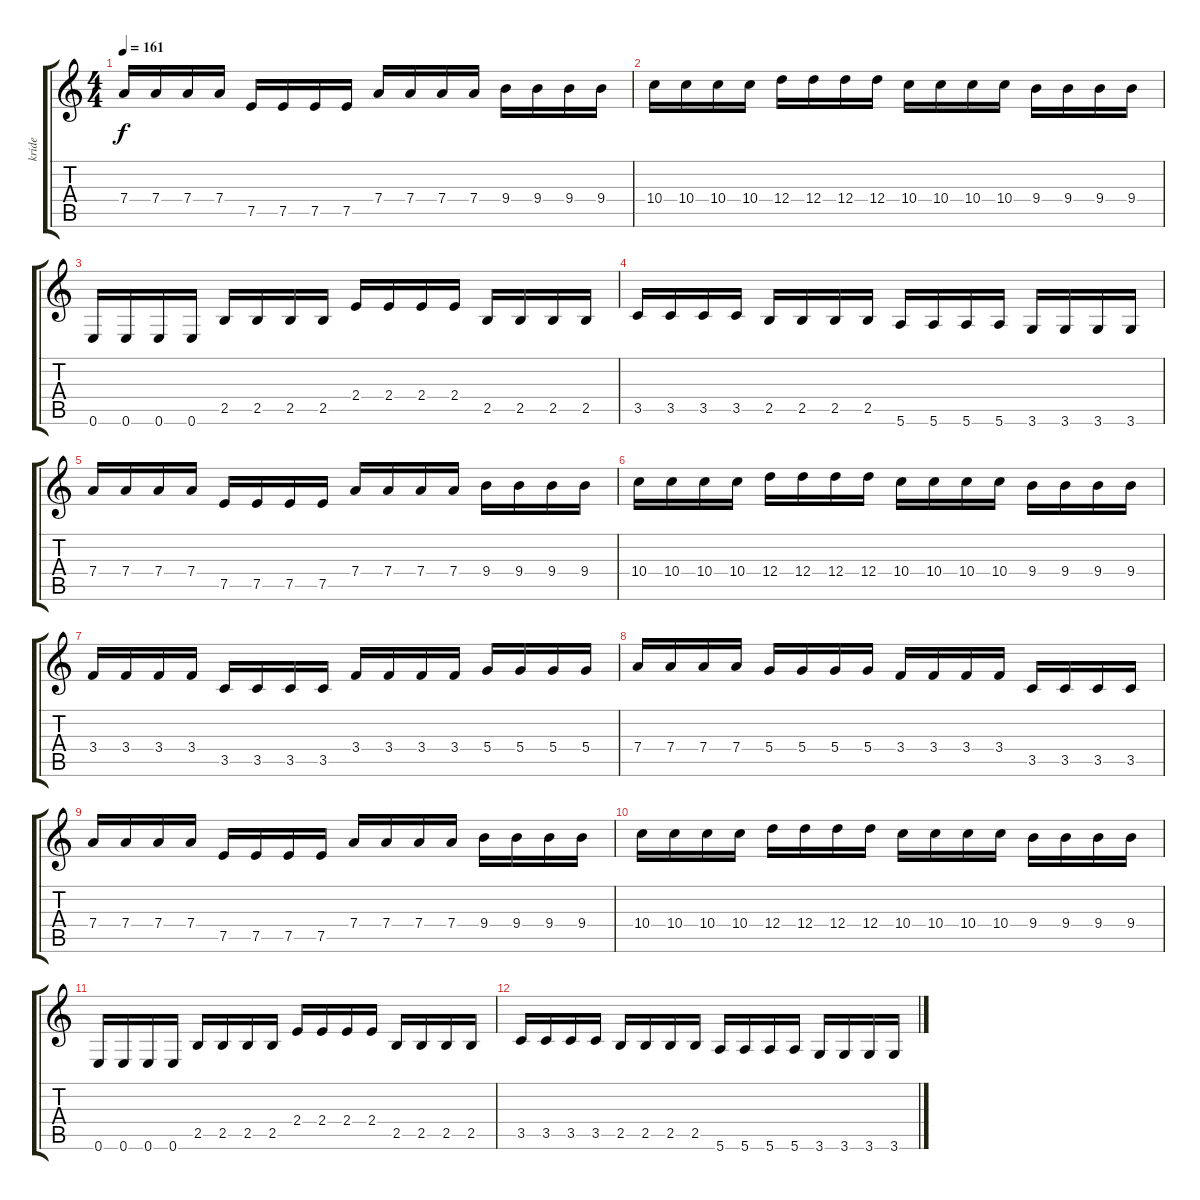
\track ("kride" "kride") {instrument distortionguitar}
\staff {score tabs}
\tuning (E4 B3 G3 D3 A2 E2) {hide}
\ts (4 4)
\tempo 161
\clef g2
\ks c
7.4.16{dy f} 7.4.16 7.4.16 7.4.16 7.5.16 7.5.16 7.5.16 7.5.16 7.4.16 7.4.16 7.4.16 7.4.16 9.4.16 9.4.16 9.4.16 9.4.16 |
10.4.16 10.4.16 10.4.16 10.4.16 12.4.16 12.4.16 12.4.16 12.4.16 10.4.16 10.4.16 10.4.16 10.4.16 9.4.16 9.4.16 9.4.16 9.4.16 |
0.6.16 0.6.16 0.6.16 0.6.16 2.5.16 2.5.16 2.5.16 2.5.16 2.4.16 2.4.16 2.4.16 2.4.16 2.5.16 2.5.16 2.5.16 2.5.16 |
3.5.16 3.5.16 3.5.16 3.5.16 2.5.16 2.5.16 2.5.16 2.5.16 5.6.16 5.6.16 5.6.16 5.6.16 3.6.16 3.6.16 3.6.16 3.6.16 |
7.4.16{volume 12} 7.4.16 7.4.16 7.4.16 7.5.16 7.5.16 7.5.16 7.5.16 7.4.16 7.4.16 7.4.16 7.4.16 9.4.16 9.4.16 9.4.16 9.4.16 |
10.4.16{volume 11} 10.4.16 10.4.16 10.4.16 12.4.16 12.4.16 12.4.16 12.4.16 10.4.16 10.4.16 10.4.16 10.4.16 9.4.16 9.4.16 9.4.16 9.4.16 |
3.4.16{volume 10} 3.4.16 3.4.16 3.4.16 3.5.16 3.5.16 3.5.16 3.5.16 3.4.16 3.4.16 3.4.16 3.4.16 5.4.16 5.4.16 5.4.16 5.4.16 |
7.4.16{volume 9} 7.4.16 7.4.16 7.4.16 5.4.16 5.4.16 5.4.16 5.4.16 3.4.16 3.4.16 3.4.16 3.4.16 3.5.16 3.5.16 3.5.16 3.5.16 |
7.4.16{volume 8} 7.4.16 7.4.16 7.4.16 7.5.16 7.5.16 7.5.16 7.5.16 7.4.16 7.4.16 7.4.16 7.4.16 9.4.16 9.4.16 9.4.16 9.4.16 |
10.4.16{volume 7} 10.4.16 10.4.16 10.4.16 12.4.16 12.4.16 12.4.16 12.4.16 10.4.16 10.4.16 10.4.16 10.4.16 9.4.16 9.4.16 9.4.16 9.4.16 |
0.6.16{volume 6} 0.6.16 0.6.16 0.6.16 2.5.16 2.5.16 2.5.16 2.5.16 2.4.16{volume 5} 2.4.16 2.4.16 2.4.16 2.5.16 2.5.16 2.5.16 2.5.16 |
3.5.16{volume 3} 3.5.16 3.5.16 3.5.16 2.5.16 2.5.16 2.5.16 2.5.16 5.6.16{volume 1} 5.6.16 5.6.16 5.6.16 3.6.16 3.6.16 3.6.16 3.6.16
